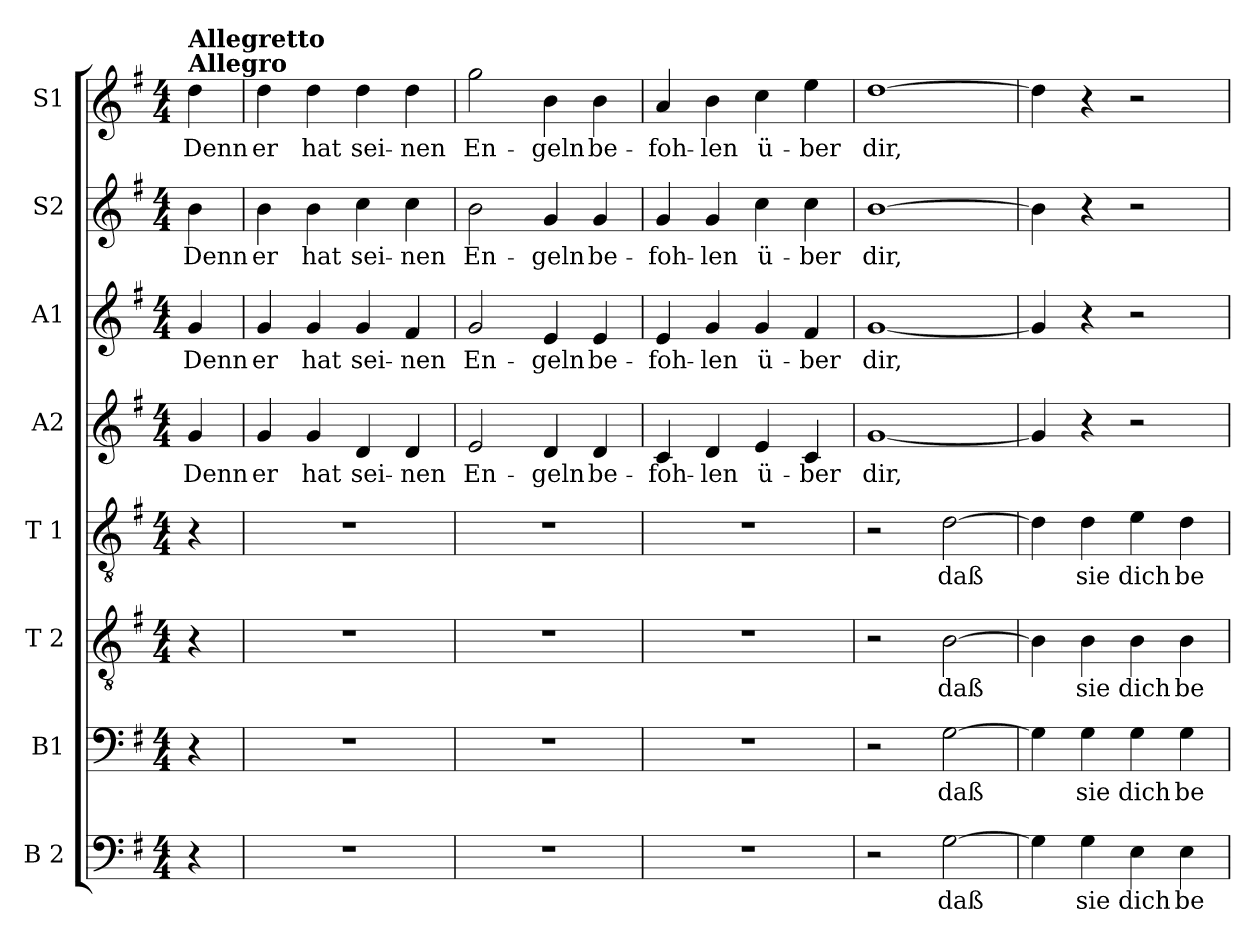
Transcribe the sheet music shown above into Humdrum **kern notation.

**kern	**text	**kern	**text	**kern	**text	**kern	**text	**kern	**text	**kern	**text	**kern	**text	**kern	**text
*part8	*part8	*part7	*part7	*part6	*part6	*part5	*part5	*part4	*part4	*part3	*part3	*part2	*part2	*part1	*part1
*staff8	*staff8	*staff7	*staff7	*staff6	*staff6	*staff5	*staff5	*staff4	*staff4	*staff3	*staff3	*staff2	*staff2	*staff1	*staff1
*I"B 2	*	*I"B1	*	*I"T 2	*	*I"T 1	*	*I"A2	*	*I"A1	*	*I"S2	*	*I"S1	*
*I'B 2	*	*I'B1	*	*I'T 2	*	*I'T 1	*	*I'A2	*	*I'A1	*	*I'S2	*	*I'S1	*
*clefF4	*	*clefF4	*	*clefGv2	*	*clefGv2	*	*clefG2	*	*clefG2	*	*clefG2	*	*clefG2	*
*k[f#]	*	*k[f#]	*	*k[f#]	*	*k[f#]	*	*k[f#]	*	*k[f#]	*	*k[f#]	*	*k[f#]	*
*M4/4	*	*M4/4	*	*M4/4	*	*M4/4	*	*M4/4	*	*M4/4	*	*M4/4	*	*M4/4	*
=	=	=	=	=	=	=	=	=	=	=	=	=	=	=	=
!	!	!	!	!	!	!	!	!	!	!	!	!	!	!LO:TX:a:B:t=Allegro	!
!	!	!	!	!	!	!	!	!	!	!	!	!	!	!LO:TX:a:B:t=Allegretto	!
!	!	!	!	!	!	!	!	!	!LO:LY:b	!	!LO:LY:b	!	!LO:LY:b	!	!LO:LY:b
4r	.	4r	.	4r	.	4r	.	4g/	Denn	4g/	Denn	4b\	Denn	4dd\	Denn
=1	=1	=1	=1	=1	=1	=1	=1	=1	=1	=1	=1	=1	=1	=1	=1
!	!	!	!	!	!	!	!	!	!LO:LY:b	!	!LO:LY:b	!	!LO:LY:b	!	!LO:LY:b
1r	.	1r	.	1r	.	1r	.	4g/	er	4g/	er	4b\	er	4dd\	er
!	!	!	!	!	!	!	!	!	!LO:LY:b	!	!LO:LY:b	!	!LO:LY:b	!	!LO:LY:b
.	.	.	.	.	.	.	.	4g/	hat	4g/	hat	4b\	hat	4dd\	hat
!	!	!	!	!	!	!	!	!	!LO:LY:b	!	!LO:LY:b	!	!LO:LY:b	!	!LO:LY:b
.	.	.	.	.	.	.	.	4d/	sei-	4g/	sei-	4cc\	sei-	4dd\	sei-
!	!	!	!	!	!	!	!	!	!LO:LY:b	!	!LO:LY:b	!	!LO:LY:b	!	!LO:LY:b
.	.	.	.	.	.	.	.	4d/	-nen	4f#/	-nen	4cc\	-nen	4dd\	-nen
=2	=2	=2	=2	=2	=2	=2	=2	=2	=2	=2	=2	=2	=2	=2	=2
!	!	!	!	!	!	!	!	!	!LO:LY:b	!	!LO:LY:b	!	!LO:LY:b	!	!LO:LY:b
1r	.	1r	.	1r	.	1r	.	2e/	En-	2g/	En-	2b\	En-	2gg\	En-
!	!	!	!	!	!	!	!	!	!LO:LY:b	!	!LO:LY:b	!	!LO:LY:b	!	!LO:LY:b
.	.	.	.	.	.	.	.	4d/	-geln	4e/	-geln	4g/	-geln	4b\	-geln
!	!	!	!	!	!	!	!	!	!LO:LY:b	!	!LO:LY:b	!	!LO:LY:b	!	!LO:LY:b
.	.	.	.	.	.	.	.	4d/	be-	4e/	be-	4g/	be-	4b\	be-
=3	=3	=3	=3	=3	=3	=3	=3	=3	=3	=3	=3	=3	=3	=3	=3
!	!	!	!	!	!	!	!	!	!LO:LY:b	!	!LO:LY:b	!	!LO:LY:b	!	!LO:LY:b
1r	.	1r	.	1r	.	1r	.	4c/	-foh-	4e/	-foh-	4g/	-foh-	4a/	-foh-
!	!	!	!	!	!	!	!	!	!LO:LY:b	!	!LO:LY:b	!	!LO:LY:b	!	!LO:LY:b
.	.	.	.	.	.	.	.	4d/	-len	4g/	-len	4g/	-len	4b\	-len
!	!	!	!	!	!	!	!	!	!LO:LY:b	!	!LO:LY:b	!	!LO:LY:b	!	!LO:LY:b
.	.	.	.	.	.	.	.	4e/	ü-	4g/	ü-	4cc\	ü-	4cc\	ü-
!	!	!	!	!	!	!	!	!	!LO:LY:b	!	!LO:LY:b	!	!LO:LY:b	!	!LO:LY:b
.	.	.	.	.	.	.	.	4c/	-ber	4f#/	-ber	4cc\	-ber	4ee\	-ber
=4	=4	=4	=4	=4	=4	=4	=4	=4	=4	=4	=4	=4	=4	=4	=4
!	!	!	!	!	!	!	!	!	!LO:LY:b	!	!LO:LY:b	!	!LO:LY:b	!	!LO:LY:b
2r	.	2r	.	2r	.	2r	.	[1g	dir,	[1g	dir,	[1b	dir,	[1dd	dir,
!	!LO:LY:b	!	!LO:LY:b	!	!LO:LY:b	!	!LO:LY:b	!	!	!	!	!	!	!	!
[2G\	daß	[2G\	daß	[2B\	daß	[2d\	daß	.	.	.	.	.	.	.	.
=5	=5	=5	=5	=5	=5	=5	=5	=5	=5	=5	=5	=5	=5	=5	=5
4G\]	.	4G\]	.	4B\]	.	4d\]	.	4g/]	.	4g/]	.	4b\]	.	4dd\]	.
!	!LO:LY:b	!	!LO:LY:b	!	!LO:LY:b	!	!LO:LY:b	!	!	!	!	!	!	!	!
4G\	sie	4G\	sie	4B\	sie	4d\	sie	4r	.	4r	.	4r	.	4r	.
!	!LO:LY:b	!	!LO:LY:b	!	!LO:LY:b	!	!LO:LY:b	!	!	!	!	!	!	!	!
4E\	dich	4G\	dich	4B\	dich	4e\	dich	2r	.	2r	.	2r	.	2r	.
!	!LO:LY:b	!	!LO:LY:b	!	!LO:LY:b	!	!LO:LY:b	!	!	!	!	!	!	!	!
4E\	be-	4G\	be-	4B\	be-	4d\	be-	.	.	.	.	.	.	.	.
=	=	=	=	=	=	=	=	=	=	=	=	=	=	=	=
*-	*-	*-	*-	*-	*-	*-	*-	*-	*-	*-	*-	*-	*-	*-	*-
